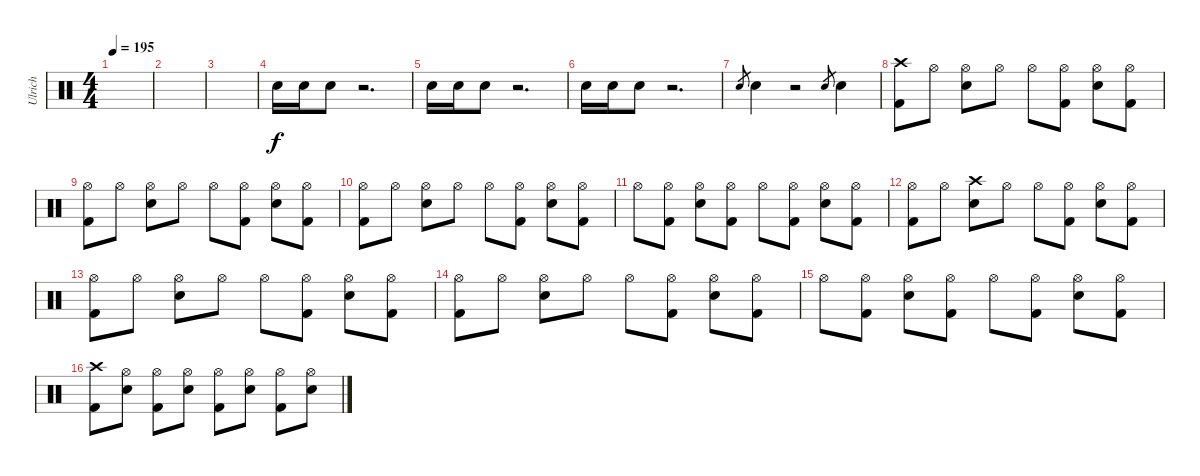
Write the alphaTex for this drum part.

\track ("Ulrich" "Ulrich") {instrument percussion}
\staff {score}
\articulation defaults
\ts (4 4)
\tempo 195
\clef neutral
\ks c
|
|
|
"Snare (hit) 2".16 "Snare (hit) 2".16 "Snare (hit) 2".8 r.2{d} |
"Snare (hit) 2".16 "Snare (hit) 2".16 "Snare (hit) 2".8 r.2{d} |
"Snare (hit) 2".16 "Snare (hit) 2".16 "Snare (hit) 2".8 r.2{d} |
"Snare (hit) 2".8{gr} "Snare (hit) 2".4 r.2 "Snare (hit) 2".8{gr} "Snare (hit) 2".4 |
("Crash high (hit)" "Kick (hit) 2").8 "Hi-Hat (open)".8 ("Hi-Hat (open)" "Snare (hit) 2").8 "Hi-Hat (open)".8 "Hi-Hat (open)".8 ("Hi-Hat (open)" "Kick (hit) 2").8 ("Hi-Hat (open)" "Snare (hit) 2").8 ("Hi-Hat (open)" "Kick (hit) 2").8 |
("Hi-Hat (open)" "Kick (hit) 2").8 "Hi-Hat (open)".8 ("Hi-Hat (open)" "Snare (hit) 2").8 "Hi-Hat (open)".8 "Hi-Hat (open)".8 ("Hi-Hat (open)" "Kick (hit) 2").8 ("Hi-Hat (open)" "Snare (hit) 2").8 ("Hi-Hat (open)" "Kick (hit) 2").8 |
("Hi-Hat (open)" "Kick (hit) 2").8 "Hi-Hat (open)".8 ("Hi-Hat (open)" "Snare (hit) 2").8 "Hi-Hat (open)".8 "Hi-Hat (open)".8 ("Hi-Hat (open)" "Kick (hit) 2").8 ("Hi-Hat (open)" "Snare (hit) 2").8 ("Hi-Hat (open)" "Kick (hit) 2").8 |
"Hi-Hat (open)".8 ("Hi-Hat (open)" "Kick (hit) 2").8 ("Hi-Hat (open)" "Snare (hit) 2").8 ("Hi-Hat (open)" "Kick (hit) 2").8 "Hi-Hat (open)".8 ("Hi-Hat (open)" "Kick (hit) 2").8 ("Hi-Hat (open)" "Snare (hit) 2").8 ("Hi-Hat (open)" "Kick (hit) 2").8 |
("Hi-Hat (open)" "Kick (hit) 2").8 "Hi-Hat (open)".8 ("Crash high (hit)" "Snare (hit) 2").8 "Hi-Hat (open)".8 "Hi-Hat (open)".8 ("Hi-Hat (open)" "Kick (hit) 2").8 ("Hi-Hat (open)" "Snare (hit) 2").8 ("Hi-Hat (open)" "Kick (hit) 2").8 |
("Hi-Hat (open)" "Kick (hit) 2").8 "Hi-Hat (open)".8 ("Hi-Hat (open)" "Snare (hit) 2").8 "Hi-Hat (open)".8 "Hi-Hat (open)".8 ("Hi-Hat (open)" "Kick (hit) 2").8 ("Hi-Hat (open)" "Snare (hit) 2").8 ("Hi-Hat (open)" "Kick (hit) 2").8 |
("Hi-Hat (open)" "Kick (hit) 2").8 "Hi-Hat (open)".8 ("Hi-Hat (open)" "Snare (hit) 2").8 "Hi-Hat (open)".8 "Hi-Hat (open)".8 ("Hi-Hat (open)" "Kick (hit) 2").8 ("Hi-Hat (open)" "Snare (hit) 2").8 ("Hi-Hat (open)" "Kick (hit) 2").8 |
"Hi-Hat (open)".8 ("Hi-Hat (open)" "Kick (hit) 2").8 ("Hi-Hat (open)" "Snare (hit) 2").8 ("Hi-Hat (open)" "Kick (hit) 2").8 "Hi-Hat (open)".8 ("Hi-Hat (open)" "Kick (hit) 2").8 ("Hi-Hat (open)" "Snare (hit) 2").8 ("Hi-Hat (open)" "Kick (hit) 2").8 |
("Crash high (hit)" "Kick (hit) 2").8 ("Hi-Hat (open)" "Snare (hit) 2").8 ("Hi-Hat (open)" "Kick (hit) 2").8 ("Hi-Hat (open)" "Snare (hit) 2").8 ("Hi-Hat (open)" "Kick (hit) 2").8 ("Hi-Hat (open)" "Snare (hit) 2").8 ("Hi-Hat (open)" "Kick (hit) 2").8 ("Hi-Hat (open)" "Snare (hit) 2").8
